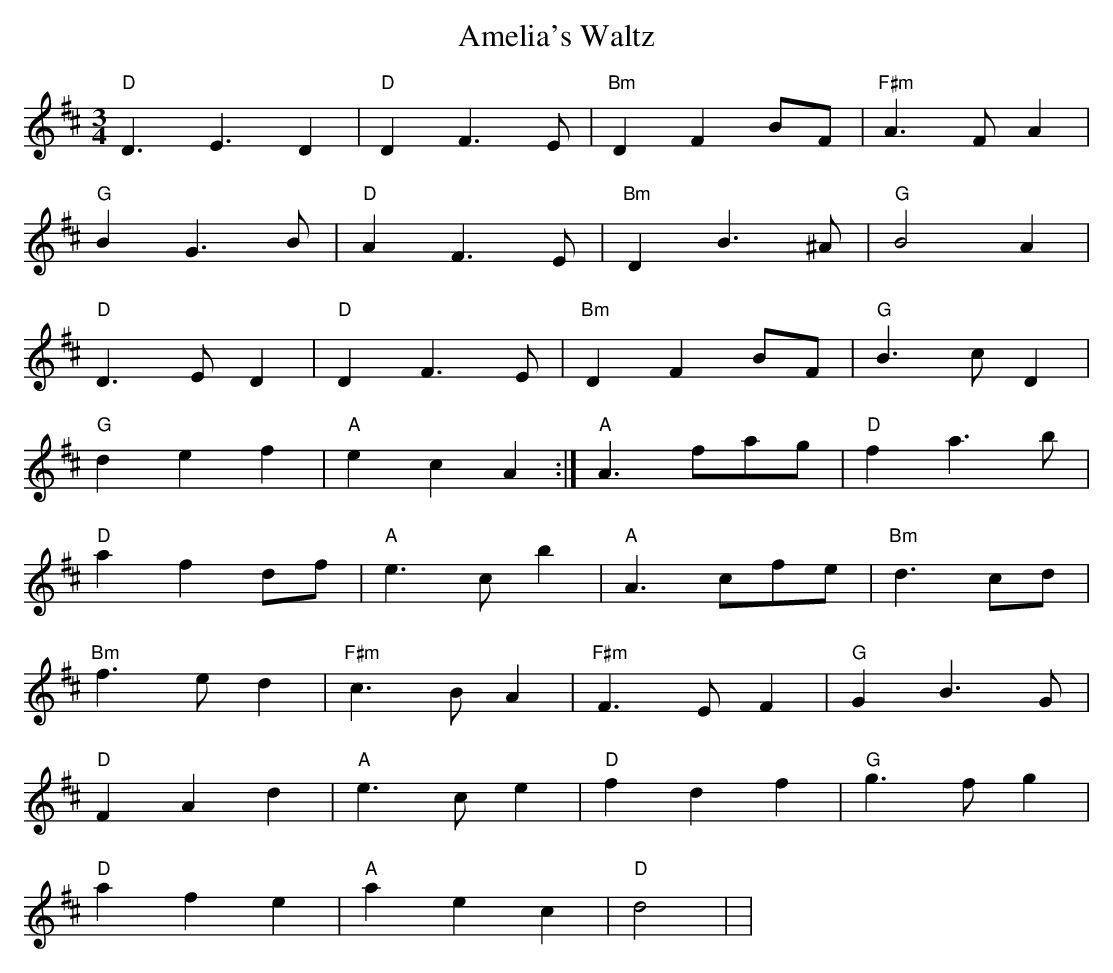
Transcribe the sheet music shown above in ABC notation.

X:1
T:Amelia's Waltz
M:3/4
L:1/8
K:D
"D"D3E3D2|"D"D2F3E|"Bm"D2F2BF|"F#m"A3FA2|
"G"B2G3B|"D"A2F3E|"Bm"D2B3^A|"G"B4A2|
"D"D3ED2|"D"D2F3E|"Bm"D2F2BF|"G"B3cD2|
"G"d2e2f2|"A"e2c2A2 :|"A"A3fag|"D"f2a3b|
"D"a2f2df|"A"e3cb2|"A"A3cfe|"Bm"d3cd|
"Bm"f3ed2|"F#m"c3BA2|"F#m"F3EF2|"G"G2B3G|
"D"F2A2d2|"A"e3ce2|"D"f2d2f2|"G"g3fg2|
"D"a2f2e2|"A"a2e2c2|"D"d4 |>|
